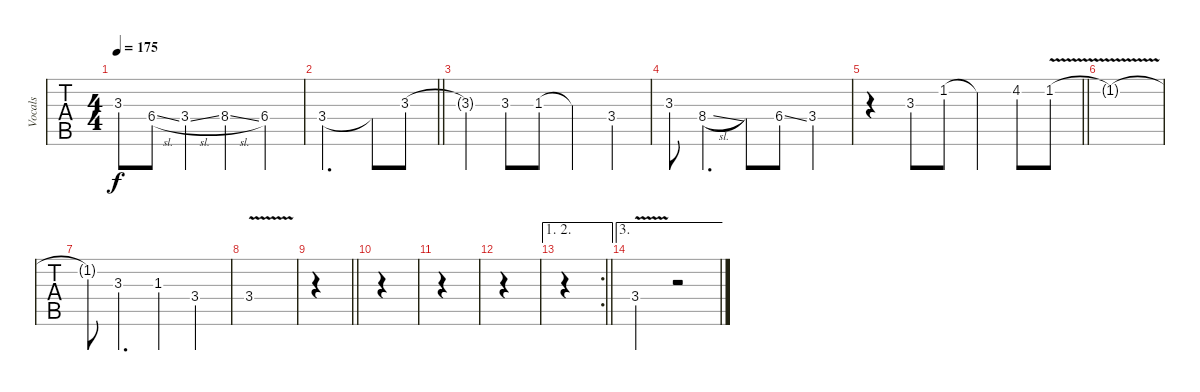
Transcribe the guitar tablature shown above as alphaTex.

\track ("Vocals" "Vocals") {instrument altosax}
\staff {tabs}
\tuning (E4 B3 G3 D3 A2 E2) {hide}
\ts (4 4)
\tempo 175
\clef g2
\ks f
3.3.8{dy f} 6.4{sl}.8 3.4{sl}.4 8.4{sl}.4 6.4.4 |
\barLineRight lightlight
3.4.2{d} 3.4{t}.8 3.3.8 |
3.3{t}.4 3.3.8 1.3.8 1.3{t}.4 3.4.4 |
3.3.8 8.4{sl}.4{d} 8.4{t}.8 6.4{ss}.8 3.4.4 |
\barLineRight lightlight
r.4 3.3.8 1.2.8 1.2{t}.4 4.2.8 1.2{v}.8 |
1.2{t}.1 |
1.2{t}.8 3.3.4{d} 1.3.4 3.4.4 |
3.4{v}.1 |
\barLineRight lightlight
|
|
|
|
\ae (1 2)
\rc 2
\barLineRight lightlight
|
\ae 3
3.4{v}.2 r.2
